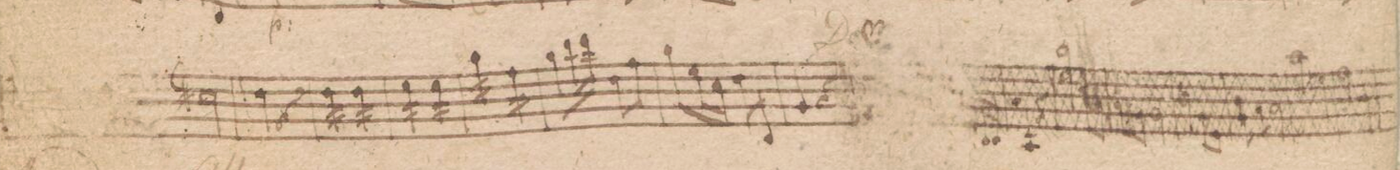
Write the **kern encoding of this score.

**kern	**dynam
*I"Violino Primo	*
*clefG2	*
*k[f#]	*
*M2/4	*
2cc#X\	.
=144	=144
4qqcc/	.
4dd\	.
4r	.
=145	=145
*tremolo	*
16dd\LL	.
16dd\	.
16dd\	.
16dd\JJ	.
16dd\LL	.
16dd\	.
16dd\	.
16dd\JJ	.
=146	=146
16ee\LL	.
16ee\	.
16ee\	.
16ee\JJ	.
16ee\LL	.
16ee\	.
16ee\	.
16ee\JJ	.
=147	=147
16gg\LL	.
16gg\	.
16gg\	.
16gg\JJ	.
16ff#\LL	.
16ff#\	.
16ff#\	.
16ff#\JJ	.
=148	=148
8gg\L	.
16bb\L	.
16ddd\JJ	.
8dd\L	.
8ff#\J	.
=149	=149
8gg\L	.
16ee\L	.
16cc\JJ	.
8dd\L	.
8d/J	.
=150	=150
4g/	.
4r	.
=|!151	=|!151
*-	*-
